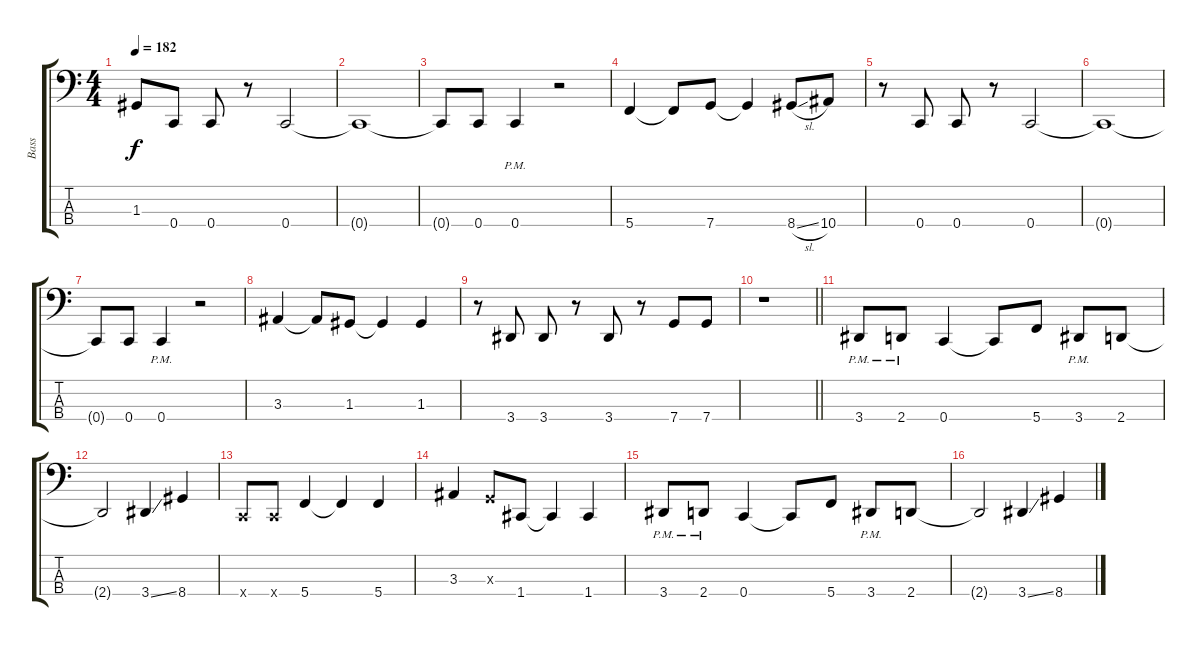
\track ("Bass" "Bass") {instrument slapbass1}
\staff {score tabs}
\tuning (F2 C2 G1 C1) {hide}
\ts (4 4)
\tempo 182
\clef f4
\ks c
1.3{t}.8{dy f} 0.4.8 0.4.8 r.8 0.4.2 |
0.4{t}.1 |
0.4{t}.8 0.4.8 0.4{pm}.4 r.2 |
5.4.4 5.4{t}.8 7.4.8 7.4{t}.4 8.4{sl}.8 10.4.8 |
r.8 0.4.8 0.4.8 r.8 0.4.2 |
0.4{t}.1 |
0.4{t}.8 0.4.8 0.4{pm}.4 r.2 |
3.3.4 3.3{t}.8 1.3.8 1.3{t}.4 1.3.4 |
r.8 3.4.8 3.4.8 r.8 3.4.8 r.8 7.4.8 7.4.8 |
\barLineRight lightlight
r.1 |
3.4{pm}.8 2.4{pm}.8 0.4.4 0.4{t}.8 5.4.8 3.4{pm}.8 2.4.8 |
2.4{t}.2 3.4{ss}.4 8.4.4 |
0.4{x}.8 0.4{x}.8 5.4.4 5.4{t}.4 5.4.4 |
3.3.4 0.3{x}.8 1.4.8 1.4{t}.4 1.4.4 |
3.4{pm}.8 2.4{pm}.8 0.4.4 0.4{t}.8 5.4.8 3.4{pm}.8 2.4.8 |
2.4{t}.2 3.4{ss}.4 8.4.4
